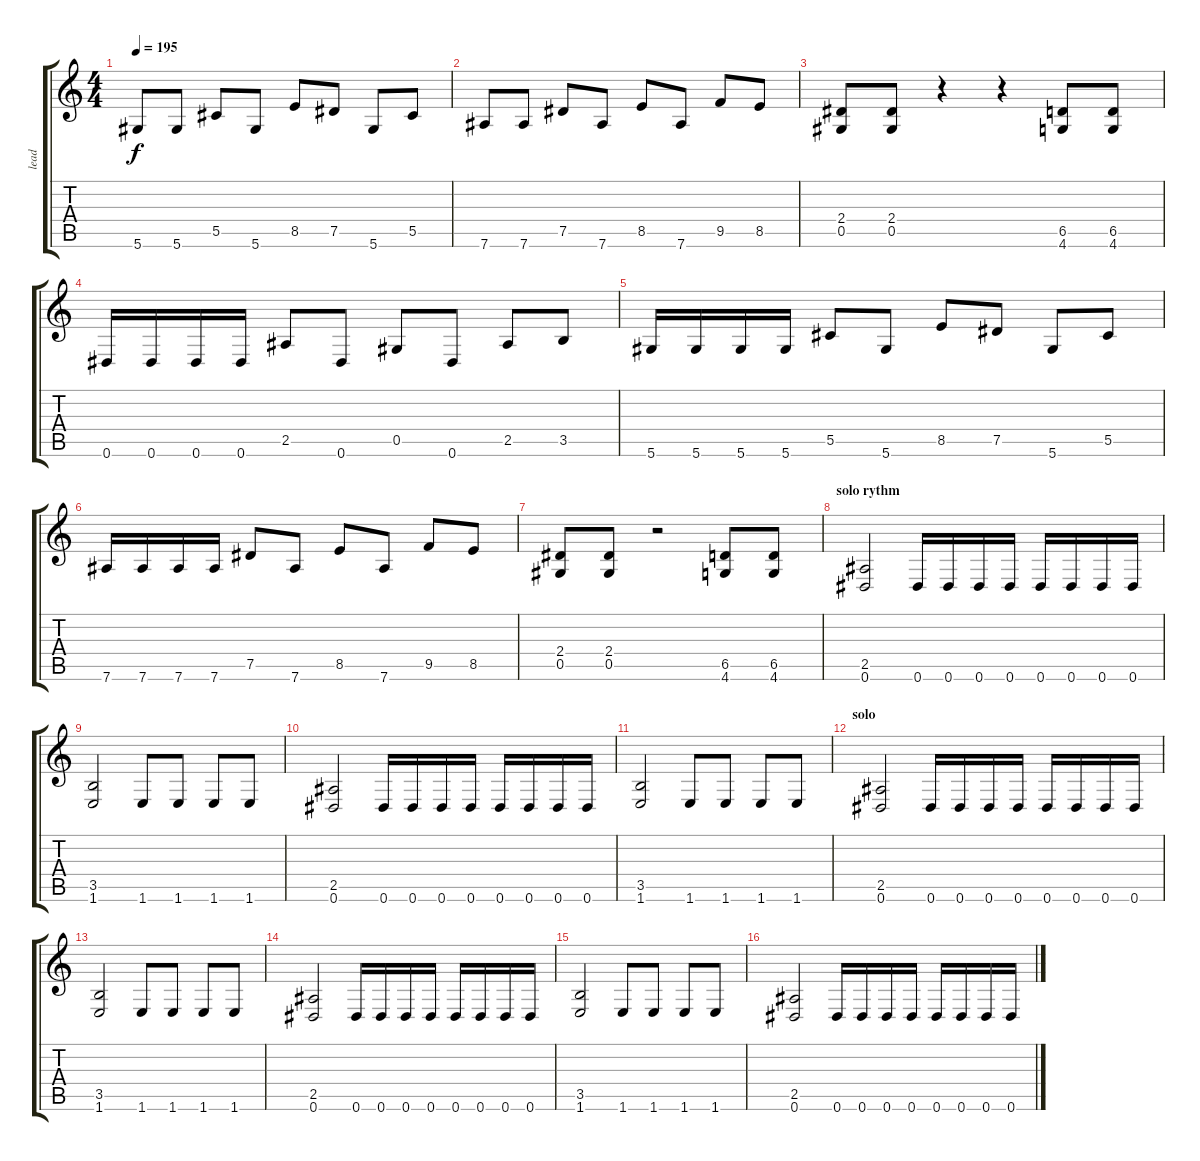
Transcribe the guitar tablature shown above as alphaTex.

\track ("lead" "lead") {instrument distortionguitar}
\staff {score tabs}
\tuning (Eb4 Bb3 Gb3 Db3 Ab2 Eb2) {hide}
\ts (4 4)
\tempo 195
\clef g2
\ks c
5.6.8{dy f} 5.6.8 5.5.8 5.6.8 8.5.8 7.5.8 5.6.8 5.5.8 |
7.6.8 7.6.8 7.5.8 7.6.8 8.5.8 7.6.8 9.5.8 8.5.8 |
(2.4 0.5).8 (2.4 0.5).8 r.4 r.4 (6.5 4.6).8 (6.5 4.6).8 |
0.6.16 0.6.16 0.6.16 0.6.16 2.5.8 0.6.8 0.5.8 0.6.8 2.5.8 3.5.8 |
5.6.16 5.6.16 5.6.16 5.6.16 5.5.8 5.6.8 8.5.8 7.5.8 5.6.8 5.5.8 |
7.6.16 7.6.16 7.6.16 7.6.16 7.5.8 7.6.8 8.5.8 7.6.8 9.5.8 8.5.8 |
(2.4 0.5).8 (2.4 0.5).8 r.2 (6.5 4.6).8 (6.5 4.6).8 |
\section ("" "solo rythm")
(2.5 0.6).2 0.6.16 0.6.16 0.6.16 0.6.16 0.6.16 0.6.16 0.6.16 0.6.16 |
(3.5 1.6).2 1.6.8 1.6.8 1.6.8 1.6.8 |
(2.5 0.6).2 0.6.16 0.6.16 0.6.16 0.6.16 0.6.16 0.6.16 0.6.16 0.6.16 |
(3.5 1.6).2 1.6.8 1.6.8 1.6.8 1.6.8 |
\section ("" "solo")
(2.5 0.6).2 0.6.16 0.6.16 0.6.16 0.6.16 0.6.16 0.6.16 0.6.16 0.6.16 |
(3.5 1.6).2 1.6.8 1.6.8 1.6.8 1.6.8 |
(2.5 0.6).2 0.6.16 0.6.16 0.6.16 0.6.16 0.6.16 0.6.16 0.6.16 0.6.16 |
(3.5 1.6).2 1.6.8 1.6.8 1.6.8 1.6.8 |
(2.5 0.6).2 0.6.16 0.6.16 0.6.16 0.6.16 0.6.16 0.6.16 0.6.16 0.6.16
